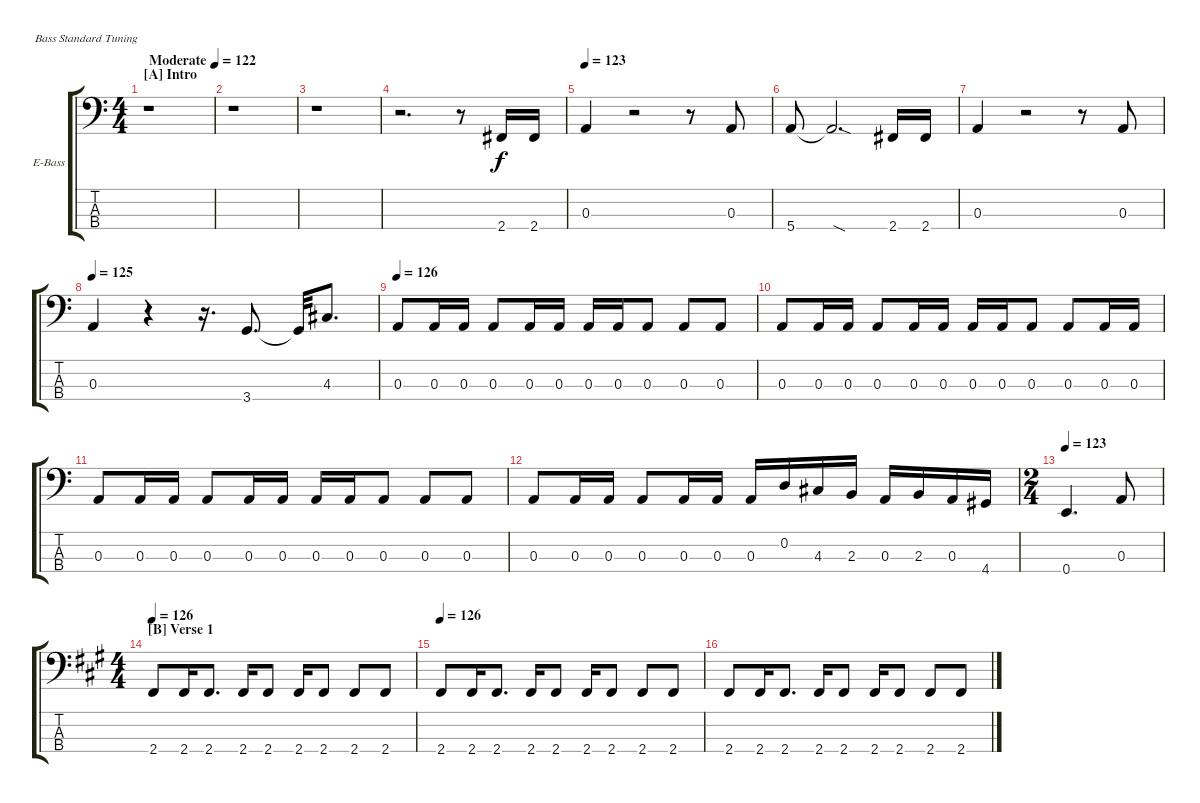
\bracketExtendMode groupsimilarinstruments
\firstSystemTrackNameOrientation horizontal
\otherSystemsTrackNameOrientation horizontal
\track ("Jimmy Bain" "E-Bass") {instrument electricbasspick}
\staff {score tabs}
\tuning (G2 D2 A1 E1)
\ts (4 4)
\beaming (8 2 2 2 2)
\section ("A" "Intro")
\tempo (122 "Moderate")
\clef f4
\ks c
r.1{dy f instrument electricbasspick} |
r.1 |
r.1 |
r.2{d} r.8 2.4.16 2.4.16 |
\tempo 123
0.3.4 r.2 r.8 0.3.8 |
5.4.8 5.4{sod t}.2{d} 2.4.16 2.4.16 |
0.3.4 r.2 r.8 0.3.8 |
\tempo 125
0.3.4 r.4 r.16{d} 3.4.8{d} 3.4{t}.32 4.3.8{d} |
\tempo 126
0.3.8 0.3.16 0.3.16 0.3.8 0.3.16 0.3.16 0.3.16 0.3.16 0.3.8 0.3.8 0.3.8 |
0.3.8 0.3.16 0.3.16 0.3.8 0.3.16 0.3.16 0.3.16 0.3.16 0.3.8 0.3.8 0.3.16 0.3.16 |
0.3.8 0.3.16 0.3.16 0.3.8 0.3.16 0.3.16 0.3.16 0.3.16 0.3.8 0.3.8 0.3.8 |
0.3.8 0.3.16 0.3.16 0.3.8 0.3.16 0.3.16 0.3.16 0.2.16 4.3.16 2.3.16 0.3.16 2.3.16 0.3.16 4.4.16 |
\ts (2 4)
\tempo 123
0.4.4{d} 0.3.8 |
\ts (4 4)
\section ("B" "Verse 1")
\tempo 126
\ks f#minor
2.4.8 2.4.16 2.4.8{d} 2.4.16 2.4.8 2.4.16 2.4.8 2.4.8 2.4.8 |
\tempo 126
2.4.8 2.4.16 2.4.8{d} 2.4.16 2.4.8 2.4.16 2.4.8 2.4.8 2.4.8 |
2.4.8 2.4.16 2.4.8{d} 2.4.16 2.4.8 2.4.16 2.4.8 2.4.8 2.4.8
